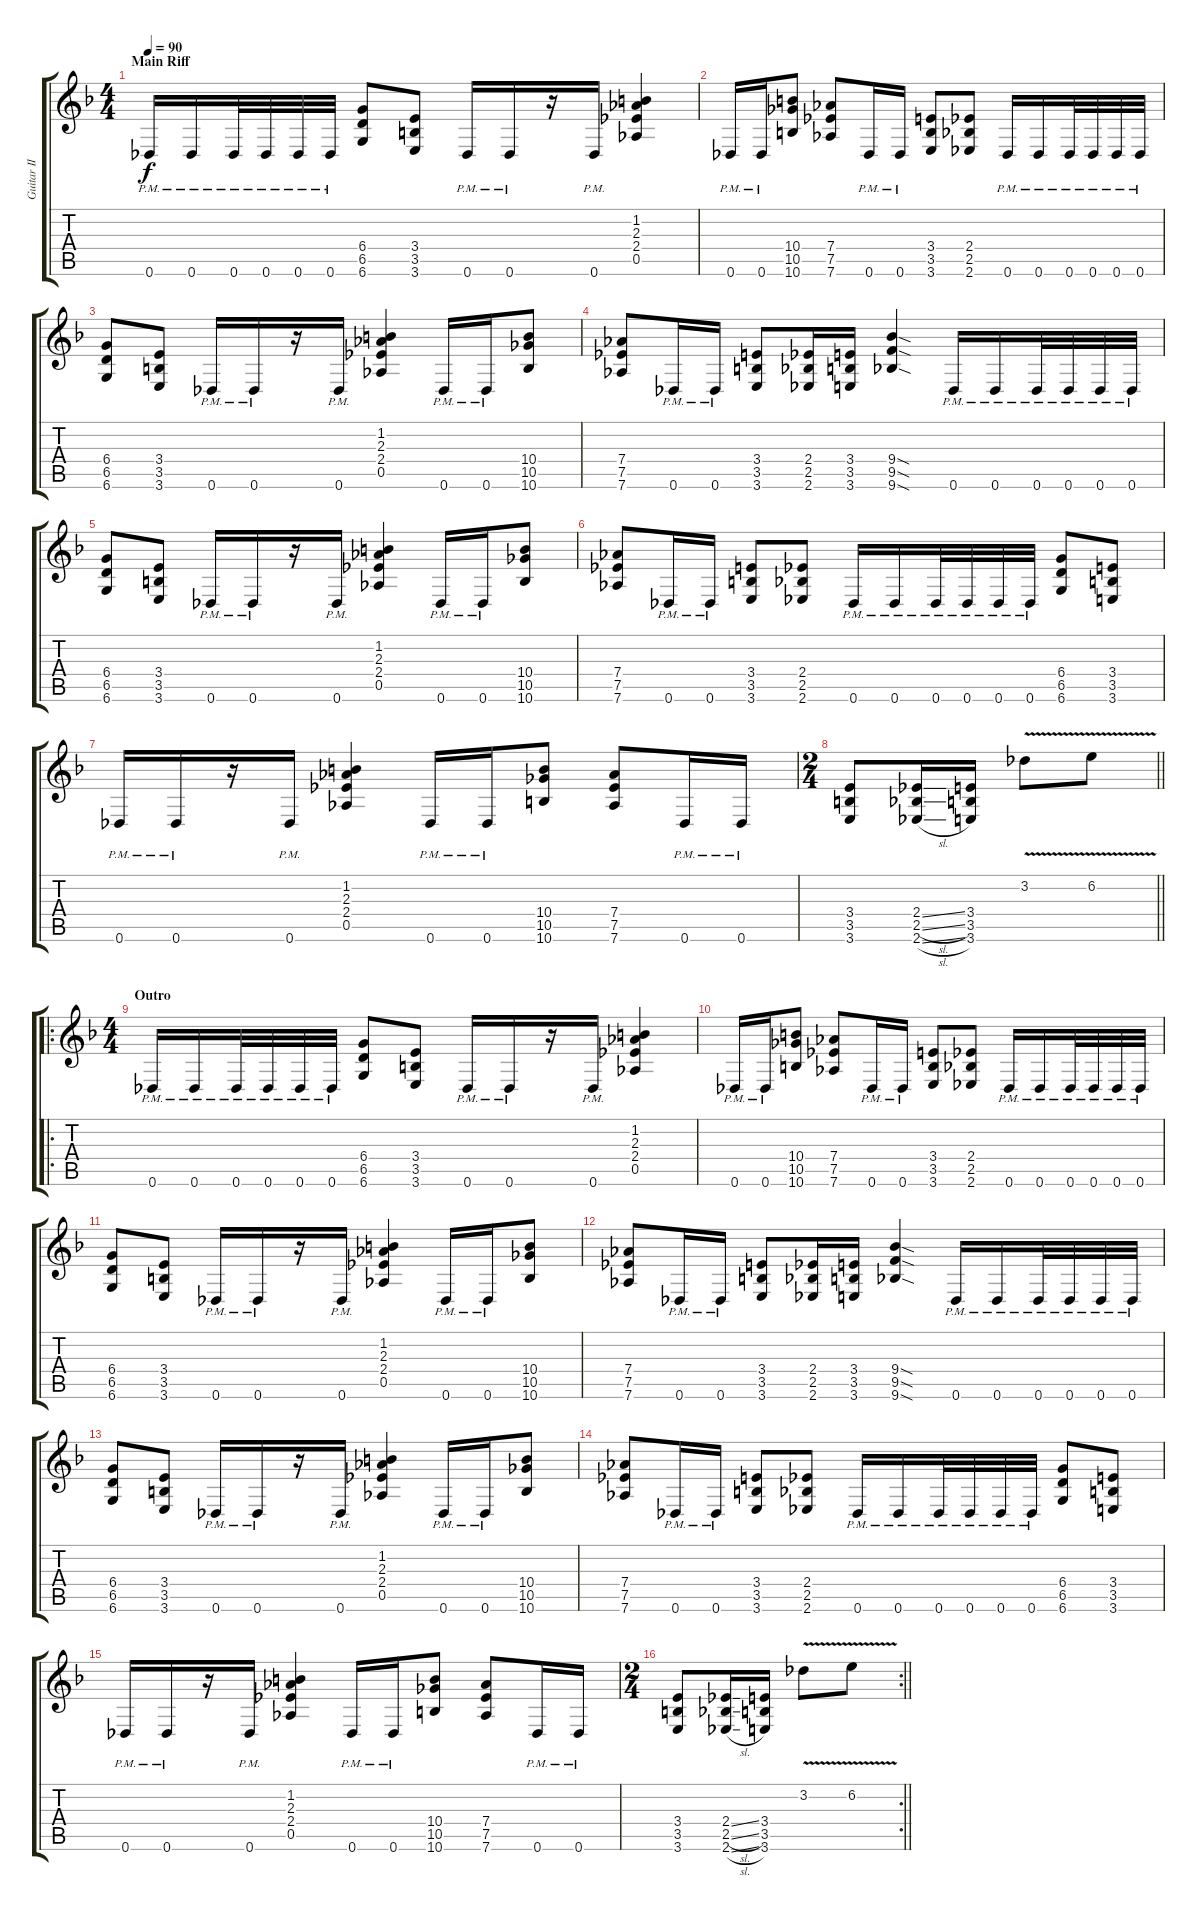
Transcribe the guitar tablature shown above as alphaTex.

\track ("Guitar II" "Guitar II") {instrument overdrivenguitar}
\staff {score tabs}
\tuning (Db4 Bb3 Gb3 Db3 Ab2 Db2) {hide}
\ts (4 4)
\section ("" "Main Riff")
\tempo 90
\clef g2
\ks f
0.6{pm}.16{dy f} 0.6{pm}.16 0.6{pm}.32 0.6{pm}.32 0.6{pm}.32 0.6{pm}.32 (6.4 6.5 6.6).8 (3.4 3.5 3.6).8 0.6{pm}.16 0.6{pm}.16 r.16 0.6{pm}.16 (1.2 2.3 2.4 0.5).4 |
0.6{pm}.16 0.6{pm}.16 (10.4 10.5 10.6).8 (7.4 7.5 7.6).8 0.6{pm}.16 0.6{pm}.16 (3.4 3.5 3.6).8 (2.4 2.5 2.6).8 0.6{pm}.16 0.6{pm}.16 0.6{pm}.32 0.6{pm}.32 0.6{pm}.32 0.6{pm}.32 |
(6.4 6.5 6.6).8 (3.4 3.5 3.6).8 0.6{pm}.16 0.6{pm}.16 r.16 0.6{pm}.16 (1.2 2.3 2.4 0.5).4 0.6{pm}.16 0.6{pm}.16 (10.4 10.5 10.6).8 |
(7.4 7.5 7.6).8 0.6{pm}.16 0.6{pm}.16 (3.4 3.5 3.6).8 (2.4 2.5 2.6).16 (3.4 3.5 3.6).16 (9.4{sod} 9.5{sod} 9.6{sod}).4 0.6{pm}.16 0.6{pm}.16 0.6{pm}.32 0.6{pm}.32 0.6{pm}.32 0.6{pm}.32 |
(6.4 6.5 6.6).8 (3.4 3.5 3.6).8 0.6{pm}.16 0.6{pm}.16 r.16 0.6{pm}.16 (1.2 2.3 2.4 0.5).4 0.6{pm}.16 0.6{pm}.16 (10.4 10.5 10.6).8 |
(7.4 7.5 7.6).8 0.6{pm}.16 0.6{pm}.16 (3.4 3.5 3.6).8 (2.4 2.5 2.6).8 0.6{pm}.16 0.6{pm}.16 0.6{pm}.32 0.6{pm}.32 0.6{pm}.32 0.6{pm}.32 (6.4 6.5 6.6).8 (3.4 3.5 3.6).8 |
0.6{pm}.16 0.6{pm}.16 r.16 0.6{pm}.16 (1.2 2.3 2.4 0.5).4 0.6{pm}.16 0.6{pm}.16 (10.4 10.5 10.6).8 (7.4 7.5 7.6).8 0.6{pm}.16 0.6{pm}.16 |
\ts (2 4)
\barLineRight lightlight
(3.4 3.5 3.6).8 (2.4{ss} 2.5{sl} 2.6{sl}).16 (3.4 3.5 3.6).16 3.2{v}.8 6.2{v}.8 |
\ro
\ts (4 4)
\section ("" "Outro")
0.6{pm}.16 0.6{pm}.16 0.6{pm}.32 0.6{pm}.32 0.6{pm}.32 0.6{pm}.32 (6.4 6.5 6.6).8 (3.4 3.5 3.6).8 0.6{pm}.16 0.6{pm}.16 r.16 0.6{pm}.16 (1.2 2.3 2.4 0.5).4 |
0.6{pm}.16 0.6{pm}.16 (10.4 10.5 10.6).8 (7.4 7.5 7.6).8 0.6{pm}.16 0.6{pm}.16 (3.4 3.5 3.6).8 (2.4 2.5 2.6).8 0.6{pm}.16 0.6{pm}.16 0.6{pm}.32 0.6{pm}.32 0.6{pm}.32 0.6{pm}.32 |
(6.4 6.5 6.6).8 (3.4 3.5 3.6).8 0.6{pm}.16 0.6{pm}.16 r.16 0.6{pm}.16 (1.2 2.3 2.4 0.5).4 0.6{pm}.16 0.6{pm}.16 (10.4 10.5 10.6).8 |
(7.4 7.5 7.6).8 0.6{pm}.16 0.6{pm}.16 (3.4 3.5 3.6).8 (2.4 2.5 2.6).16 (3.4 3.5 3.6).16 (9.4{sod} 9.5{sod} 9.6{sod}).4 0.6{pm}.16 0.6{pm}.16 0.6{pm}.32 0.6{pm}.32 0.6{pm}.32 0.6{pm}.32 |
(6.4 6.5 6.6).8 (3.4 3.5 3.6).8 0.6{pm}.16 0.6{pm}.16 r.16 0.6{pm}.16 (1.2 2.3 2.4 0.5).4 0.6{pm}.16 0.6{pm}.16 (10.4 10.5 10.6).8 |
(7.4 7.5 7.6).8 0.6{pm}.16 0.6{pm}.16 (3.4 3.5 3.6).8 (2.4 2.5 2.6).8 0.6{pm}.16 0.6{pm}.16 0.6{pm}.32 0.6{pm}.32 0.6{pm}.32 0.6{pm}.32 (6.4 6.5 6.6).8 (3.4 3.5 3.6).8 |
0.6{pm}.16 0.6{pm}.16 r.16 0.6{pm}.16 (1.2 2.3 2.4 0.5).4 0.6{pm}.16 0.6{pm}.16 (10.4 10.5 10.6).8 (7.4 7.5 7.6).8 0.6{pm}.16 0.6{pm}.16 |
\rc 2
\ts (2 4)
\barLineRight lightlight
(3.4 3.5 3.6).8 (2.4{ss} 2.5{sl} 2.6{sl}).16 (3.4 3.5 3.6).16 3.2{v}.8 6.2{v}.8
